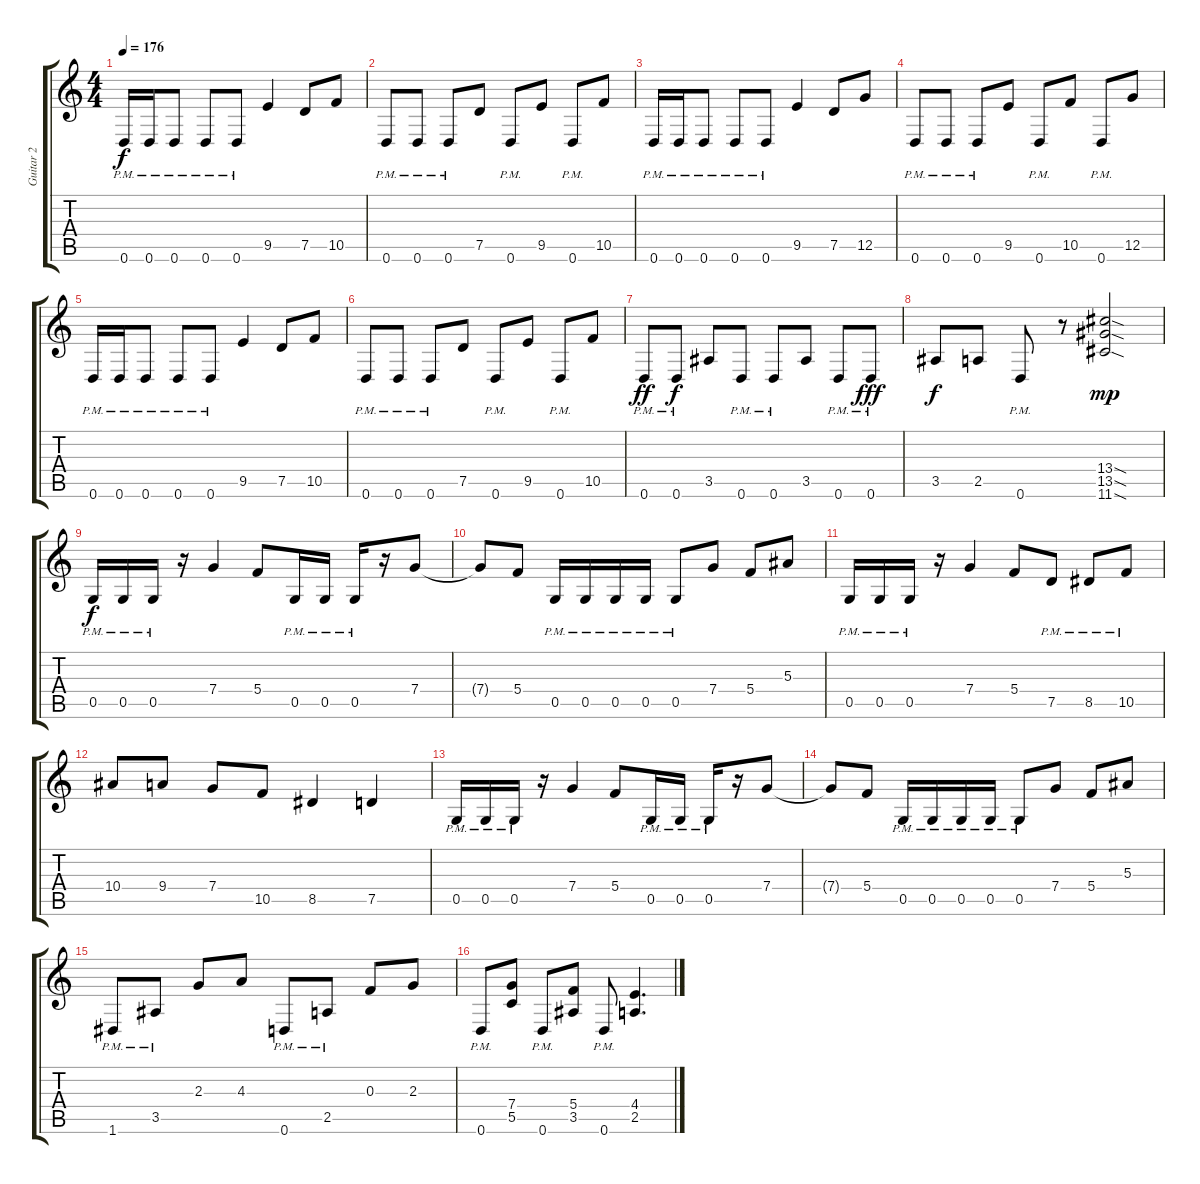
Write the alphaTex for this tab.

\track ("Guitar 2" "Guitar 2") {instrument overdrivenguitar}
\staff {score tabs}
\tuning (D4 A3 F3 C3 G2 D2) {hide}
\ts (4 4)
\tempo 176
\clef g2
\ks c
0.6{pm}.16{dy f} 0.6{pm}.16 0.6{pm}.8 0.6{pm}.8 0.6{pm}.8 9.5.4 7.5.8 10.5.8 |
0.6{pm}.8 0.6{pm}.8 0.6{pm}.8 7.5.8 0.6{pm}.8 9.5.8 0.6{pm}.8 10.5.8 |
0.6{pm}.16 0.6{pm}.16 0.6{pm}.8 0.6{pm}.8 0.6{pm}.8 9.5.4 7.5.8 12.5.8 |
0.6{pm}.8 0.6{pm}.8 0.6{pm}.8 9.5.8 0.6{pm}.8 10.5.8 0.6{pm}.8 12.5.8 |
0.6{pm}.16 0.6{pm}.16 0.6{pm}.8 0.6{pm}.8 0.6{pm}.8 9.5.4 7.5.8 10.5.8 |
0.6{pm}.8 0.6{pm}.8 0.6{pm}.8 7.5.8 0.6{pm}.8 9.5.8 0.6{pm}.8 10.5.8 |
0.6{pm}.8{dy ff} 0.6{pm}.8{dy f} 3.5.8 0.6{pm}.8 0.6{pm}.8 3.5.8 0.6{pm}.8 0.6{pm}.8{dy fff} |
3.5.8{dy f} 2.5.8 0.6{pm}.8 r.8 (13.4{sod} 13.5{sod} 11.6{sod}).2{dy mp} |
0.5{pm}.16{dy f volume 12} 0.5{pm}.16 0.5{pm}.16 r.16 7.4.4 5.4.8 0.5{pm}.16 0.5{pm}.16 0.5{pm}.16 r.16 7.4.8 |
7.4{t}.8 5.4.8 0.5{pm}.16 0.5{pm}.16 0.5{pm}.16 0.5{pm}.16 0.5{pm}.8 7.4.8 5.4.8 5.3.8 |
0.5{pm}.16 0.5{pm}.16 0.5{pm}.16 r.16 7.4.4 5.4.8 7.5{pm}.8 8.5{pm}.8 10.5{pm}.8 |
10.4.8 9.4.8 7.4.8 10.5.8 8.5.4 7.5.4 |
0.5{pm}.16 0.5{pm}.16 0.5{pm}.16 r.16 7.4.4 5.4.8 0.5{pm}.16 0.5{pm}.16 0.5{pm}.16 r.16 7.4.8 |
7.4{t}.8 5.4.8 0.5{pm}.16 0.5{pm}.16 0.5{pm}.16 0.5{pm}.16 0.5{pm}.8 7.4.8 5.4.8 5.3.8 |
1.6{pm}.8 3.5{pm}.8 2.3.8 4.3.8 0.6{pm}.8 2.5{pm}.8 0.3.8 2.3.8 |
0.6{pm}.8 (7.4 5.5).8 0.6{pm}.8 (5.4 3.5).8 0.6{pm}.8 (4.4 2.5).4{d}
